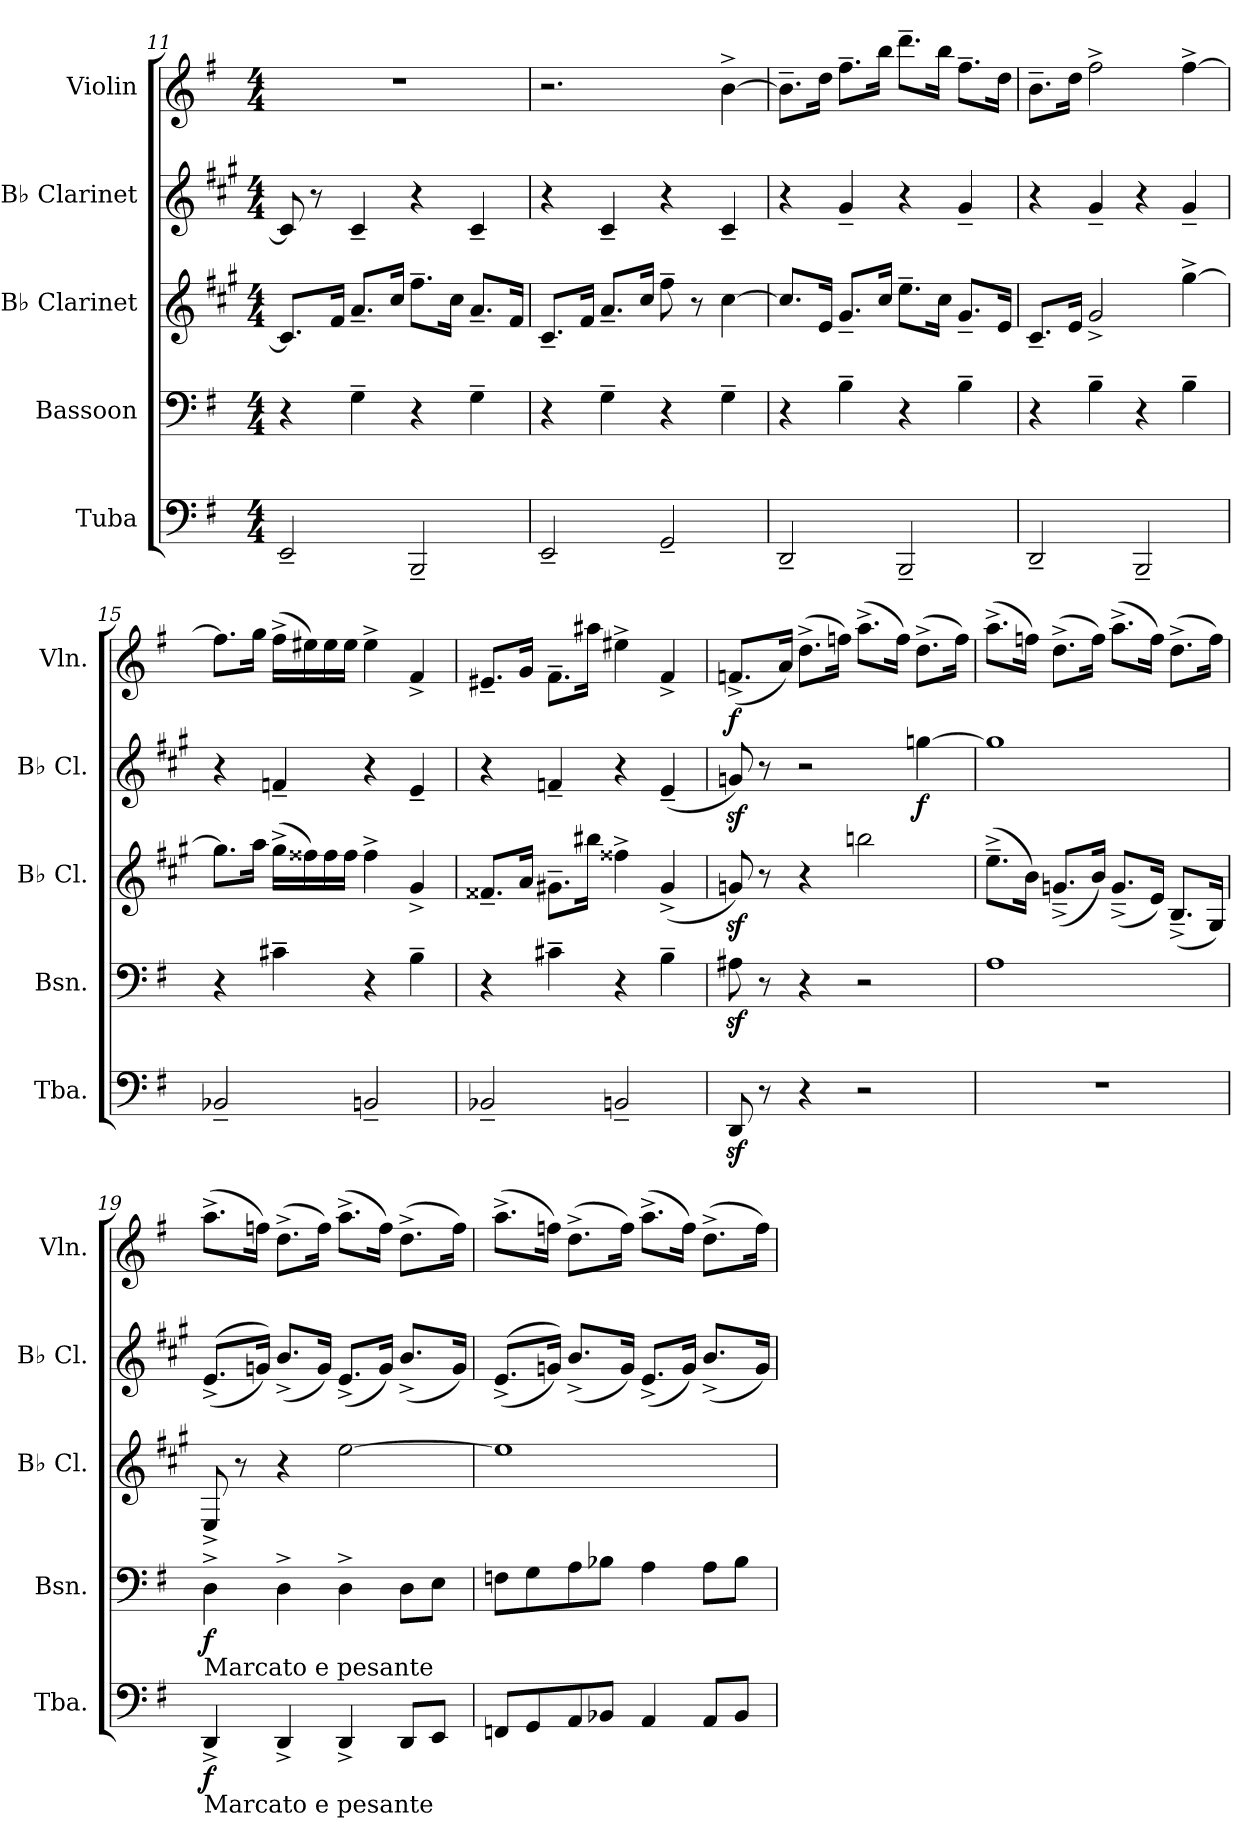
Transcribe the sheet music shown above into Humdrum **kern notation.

**kern	**dynam	**kern	**dynam	**kern	**kern	**dynam	**kern	**dynam
*part5	*part5	*part4	*part4	*part3	*part2	*part2	*part1	*part1
*staff5	*staff5	*staff4	*staff4	*staff3	*staff2	*staff2	*staff1	*staff1
*I"Tuba	*	*I"Bassoon	*	*I"B♭ Clarinet	*I"B♭ Clarinet	*	*I"Violin	*
*I'Tba.	*	*I'Bsn.	*	*I'B♭ Cl.	*I'B♭ Cl.	*	*I'Vln.	*
*clefF4	*	*clefF4	*	*clefG2	*clefG2	*	*clefG2	*
*	*	*	*	*ITrd1c2	*ITrd1c2	*	*	*
*k[f#]	*	*k[f#]	*	*k[f#]	*k[f#]	*	*k[f#]	*
*M4/4	*	*M4/4	*	*M4/4	*M4/4	*	*M4/4	*
=11	=11	=11	=11	=11	=11	=11	=11	=11
2EE~/	.	4r	.	8.B/L]	8B/]	.	1r	.
.	.	.	.	.	8r	.	.	.
.	.	.	.	16e/Jk	.	.	.	.
.	.	4G~\	.	8.g~/L	4B~/	.	.	.
.	.	.	.	16b/Jk	.	.	.	.
2BBB~/	.	4r	.	8.ee~\L	4r	.	.	.
.	.	.	.	16b\Jk	.	.	.	.
.	.	4G~\	.	8.g~/L	4B~/	.	.	.
.	.	.	.	16e/Jk	.	.	.	.
=12	=12	=12	=12	=12	=12	=12	=12	=12
2EE~/	.	4r	.	8.B~/L	4r	.	2.r	.
.	.	.	.	16e/Jk	.	.	.	.
.	.	4G~\	.	8.g~/L	4B~/	.	.	.
.	.	.	.	16b/Jk	.	.	.	.
2GG~/	.	4r	.	8ee~\	4r	.	.	.
.	.	.	.	8r	.	.	.	.
.	.	4G~\	.	[4b\	4B~/	.	[4b^\	.
=13	=13	=13	=13	=13	=13	=13	=13	=13
2DD~/	.	4r	.	8.b/L]	4r	.	8.b~\L]	.
.	.	.	.	16d/Jk	.	.	16dd\Jk	.
.	.	4B~\	.	8.f#~/L	4f#~/	.	8.ff#~\L	.
.	.	.	.	16b/Jk	.	.	16bb\Jk	.
2BBB~/	.	4r	.	8.dd~\L	4r	.	8.ddd~\L	.
.	.	.	.	16b\Jk	.	.	16bb\Jk	.
.	.	4B~\	.	8.f#~/L	4f#~/	.	8.ff#~\L	.
.	.	.	.	16d/Jk	.	.	16dd\Jk	.
=14	=14	=14	=14	=14	=14	=14	=14	=14
2DD~/	.	4r	.	8.B~/L	4r	.	8.b~\L	.
.	.	.	.	16d/Jk	.	.	16dd\Jk	.
.	.	4B~\	.	2f#^/	4f#~/	.	2ff#^\	.
2BBB~/	.	4r	.	.	4r	.	.	.
.	.	4B~\	.	[4ff#^\	4f#~/	.	[4ff#^\	.
!!LO:LB:g=z
=15	=15	=15	=15	=15	=15	=15	=15	=15
2BB-X~/	.	4r	.	8.ff#\L]	4r	.	8.ff#\L]	.
.	.	.	.	16gg\Jk	.	.	16gg\Jk	.
.	.	4c#X~\	.	(16ff#^\LL	4e-X~/	.	(16ff#^\LL	.
.	.	.	.	16ee#X\)	.	.	16ee#X\)	.
.	.	.	.	16ee#\	.	.	16ee#\	.
.	.	.	.	16ee#\JJ	.	.	16ee#\JJ	.
2BBn~/	.	4r	.	4ee#^\	4r	.	4ee#^\	.
.	.	4B~\	.	4f#^/	4d~/	.	4f#^/	.
=16	=16	=16	=16	=16	=16	=16	=16	=16
2BB-X~/	.	4r	.	8.e#X~/L	4r	.	8.e#X~/L	.
.	.	.	.	16g/Jk	.	.	16g/Jk	.
.	.	4c#X~\	.	8.f#X~\L	4e-X~/	.	8.f#~\L	.
.	.	.	.	16aa#X\Jk	.	.	16aa#X\Jk	.
2BBn~/	.	4r	.	4ee#X^\	4r	.	4ee#X^\	.
.	.	4B~\	.	(4f#^/	(4d~/	.	4f#^/	.
=17	=17	=17	=17	=17	=17	=17	=17	=17
!	!	!	!	!	!	!	!	!LO:DY:b
8DDz</	.	8A#Xz<\	.	8fnz</)	8fnz</)	.	(8.fn^/L	f
8r	.	8r	.	8r	8r	.	.	.
.	.	.	.	.	.	.	16a/Jk)	.
4r	.	4r	.	4r	2r	.	(8.dd^\L	.
.	.	.	.	.	.	.	16ffn\Jk)	.
2r	.	2r	.	2aan\	.	.	(8.aa^\L	.
.	.	.	.	.	.	.	16ff\Jk)	.
!	!	!	!	!	!	!LO:DY:b	!	!
.	.	.	.	.	[4ffn\	f	(8.dd^\L	.
.	.	.	.	.	.	.	16ff\Jk)	.
=18	=18	=18	=18	=18	=18	=18	=18	=18
1r	.	1A	.	(8.dd~^\L	1ff]	.	(8.aa^\L	.
.	.	.	.	16a\Jk)	.	.	16ffn\Jk)	.
.	.	.	.	(8.fn~^/L	.	.	(8.dd^\L	.
.	.	.	.	16a/Jk)	.	.	16ff\Jk)	.
.	.	.	.	(8.f~^/L	.	.	(8.aa^\L	.
.	.	.	.	16d/Jk)	.	.	16ff\Jk)	.
.	.	.	.	(8.A~^/L	.	.	(8.dd^\L	.
.	.	.	.	16F#/Jk)	.	.	16ff\Jk)	.
!!LO:PB:g=z
=19	=19	=19	=19	=19	=19	=19	=19	=19
!LO:TX:a:t=Marcato e pesante	!	!	!	!	!	!	!	!
!LO:TX:b:t=Marcato e pesante	!	!	!	!	!	!	!	!
!	!LO:DY:b	!	!LO:DY:b	!	!	!	!	!
4DD^/	f	4D^\	f	8D^/	((8.d^/L	.	(8.aa^\L	.
.	.	.	.	8r	.	.	.	.
.	.	.	.	.	16fn/Jk))	.	16ffn\Jk)	.
4DD^/	.	4D^\	.	4r	(8.a^/L	.	(8.dd^\L	.
.	.	.	.	.	16f/Jk)	.	16ff\Jk)	.
4DD^/	.	4D^\	.	[2dd\	(8.d^/L	.	(8.aa^\L	.
.	.	.	.	.	16f/Jk)	.	16ff\Jk)	.
8DD/L	.	8D\L	.	.	(8.a^/L	.	(8.dd^\L	.
8EE/J	.	8E\J	.	.	.	.	.	.
.	.	.	.	.	16f/Jk)	.	16ff\Jk)	.
=20	=20	=20	=20	=20	=20	=20	=20	=20
8FFn/L	.	8Fn\L	.	1dd]	((8.d^/L	.	(8.aa^\L	.
8GG/	.	8G\	.	.	.	.	.	.
.	.	.	.	.	16fn/Jk))	.	16ffn\Jk)	.
8AA/	.	8A\	.	.	(8.a^/L	.	(8.dd^\L	.
8BB-X/J	.	8B-X\J	.	.	.	.	.	.
.	.	.	.	.	16f/Jk)	.	16ff\Jk)	.
4AA/	.	4A\	.	.	(8.d^/L	.	(8.aa^\L	.
.	.	.	.	.	16f/Jk)	.	16ff\Jk)	.
8AA/L	.	8A\L	.	.	(8.a^/L	.	(8.dd^\L	.
8BB-/J	.	8B-\J	.	.	.	.	.	.
.	.	.	.	.	16f/Jk)	.	16ff\Jk)	.
=	=	=	=	=	=	=	=	=
*-	*-	*-	*-	*-	*-	*-	*-	*-
